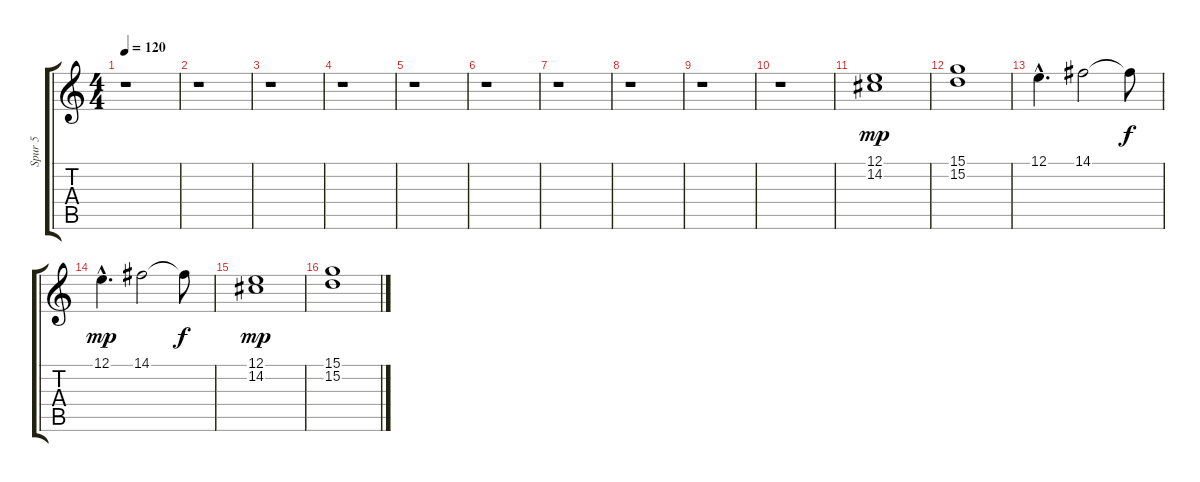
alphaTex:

\track ("Spur 5" "Spur 5") {instrument percussiveorgan}
\staff {score tabs}
\tuning (E4 B3 G3 D3 A2 E2) {hide}
\ts (4 4)
\tempo 120
\clef g2
\ks c
r.1{dy mp instrument percussiveorgan} |
r.1 |
r.1 |
r.1 |
r.1 |
r.1 |
r.1 |
r.1 |
r.1 |
r.1 |
(12.1 14.2).1 |
(15.1 15.2).1 |
12.1{hac}.4{d} 14.1.2 14.1{t}.8{dy f} |
12.1{hac}.4{d dy mp} 14.1.2 14.1{t}.8{dy f} |
(12.1 14.2).1{dy mp} |
(15.1 15.2).1
